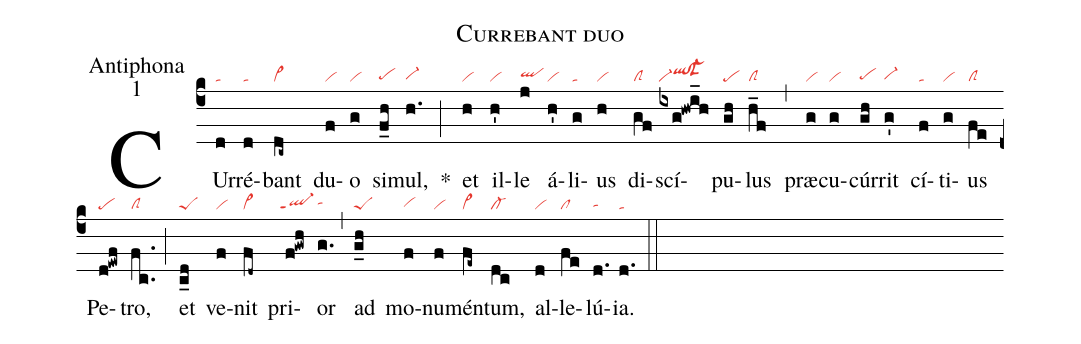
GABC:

name:Currebant duo;
office-part:Antiphona;
mode:1;
nabc-lines: 1;
%%
(c4)
CUr(d|ta)ré(d|ta)bant(dc~|vi>) du(f|vi)o(g|vi) si(f_h|pehg)mul,(h.|vi-hg) *(;)
et(h|vi) il(h'|vi)le(j|qlhh) á(h'|vi)li(g|ta)us(h|vi)
di(gf|clS)scí(ixg!hwi_h|vi-qlhi!clS-2hi)pu(gh|pe)lus(h_f|clS) (,)
præ(g|vi)cu(g|vi)cúr(gh|pehg)rit(g'|vi-hg) cí(f|ta)ti(g|vi)us(fe|clS) Pe(d!ewf|pe)tro,(fc..|clS) (;)
et(c_d|peS) ve(f|vi)nit(fd~|vi>) pri(f!gwh|``ql-ppt1)or(g.|tahh) (,)
ad(g_h|peS) mo(f|vihg)nu(f|vi)mén(fe~|vi>)tum,(dc|cl-) al(d|vi)le(fe|cl)lú(d.|tahg)ia.(d.|ta) (::)
